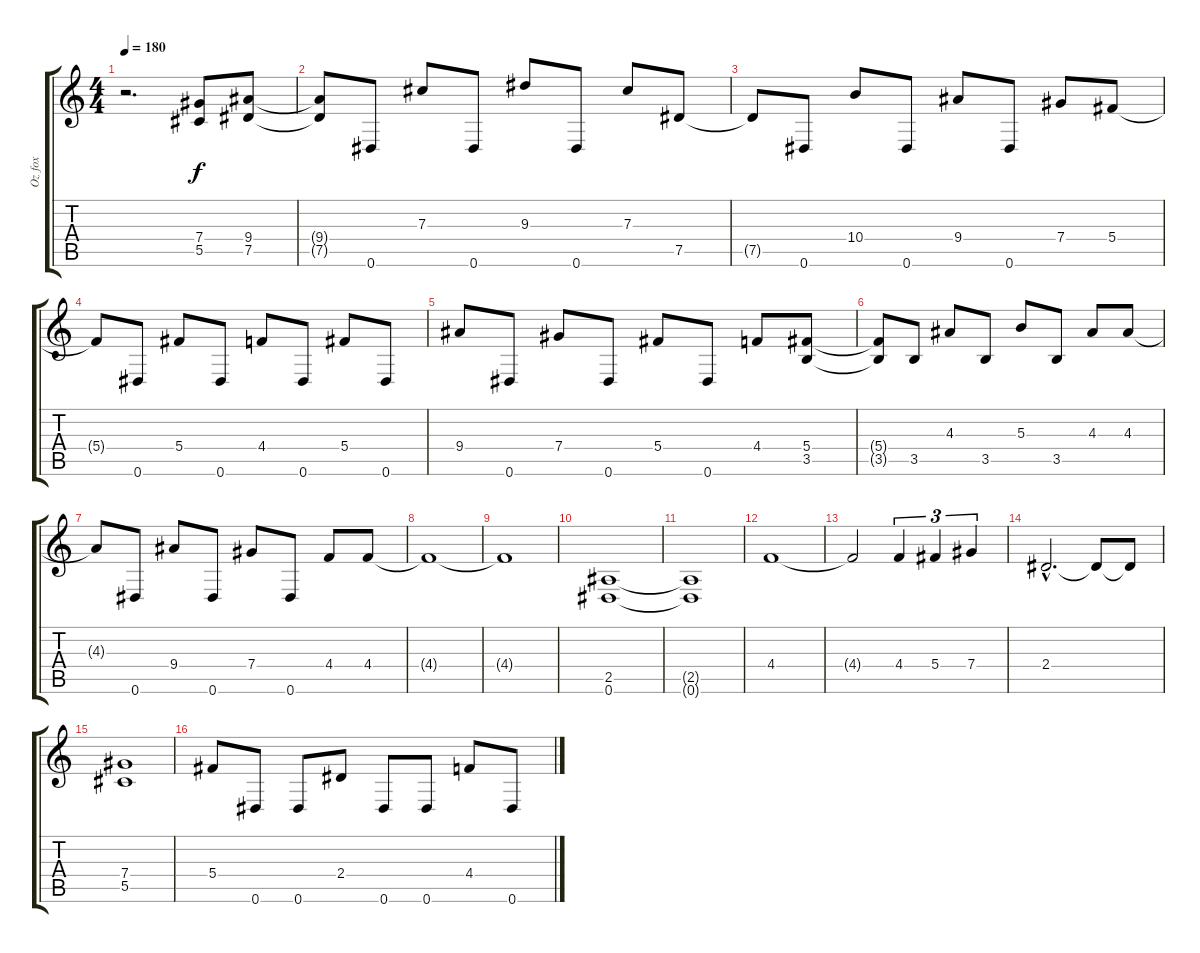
\track ("Oz fox" "Oz fox") {instrument distortionguitar}
\staff {score tabs}
\tuning (Eb4 Bb3 Gb3 Db3 Ab2 Eb2) {hide}
\ts (4 4)
\tempo 180
\clef g2
\ks c
r.2{d dy f} (7.4 5.5).8 (9.4 7.5).8 |
(9.4{t} 7.5{t}).8 0.6.8 7.3.8 0.6.8 9.3.8 0.6.8 7.3.8 7.5.8 |
7.5{t}.8 0.6.8 10.4.8 0.6.8 9.4.8 0.6.8 7.4.8 5.4.8 |
5.4{t}.8 0.6.8 5.4.8 0.6.8 4.4.8 0.6.8 5.4.8 0.6.8 |
9.4.8 0.6.8 7.4.8 0.6.8 5.4.8 0.6.8 4.4.8 (5.4 3.5).8 |
(5.4{t} 3.5{t}).8 3.5.8 4.3.8 3.5.8 5.3.8 3.5.8 4.3.8 4.3.8 |
4.3{t}.8 0.6.8 9.4.8 0.6.8 7.4.8 0.6.8 4.4.8 4.4.8 |
4.4{t}.1 |
4.4{t}.1 |
(2.5 0.6).1 |
(2.5{t} 0.6{t}).1 |
4.4.1 |
4.4{t}.2 4.4.4{tu (3 2)} 5.4.4{tu (3 2)} 7.4.4{tu (3 2)} |
2.4{hac}.2{d} 2.4{t}.8 2.4{t}.8 |
(7.4 5.5).1 |
5.4.8 0.6.8 0.6.8 2.4.8 0.6.8 0.6.8 4.4.8 0.6.8
